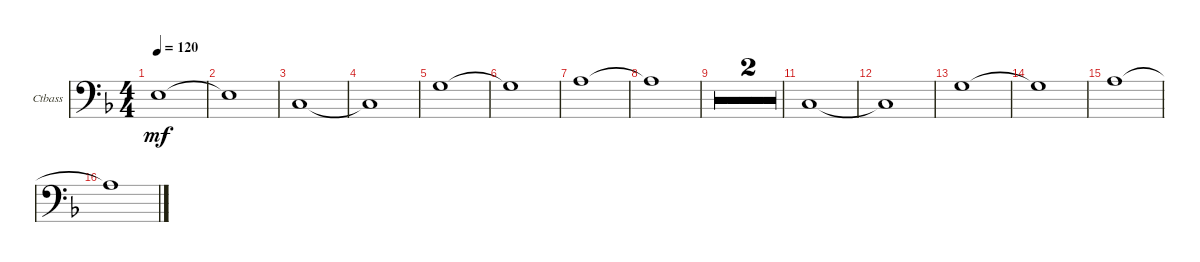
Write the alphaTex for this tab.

\defaultSystemsLayout 4
\bracketExtendMode groupsimilarinstruments
\multiBarRest
\firstSystemTrackNameOrientation horizontal
\otherSystemsTrackNameOrientation horizontal
\track ("Contrabass" "Ctbass") {multiBarRest instrument contrabass}
\staff {score}
\tuning (G2 D2 A1 E1)
\ts (4 4)
\tempo 120
\clef f4
\ks dminor
7.3.1{dy mf} |
7.3{t}.1 |
8.4.1 |
8.4{t}.1 |
10.3.1 |
10.3{t}.1 |
12.3.1 |
12.3{t}.1 |
r.1 |
r.1 |
8.4.1 |
8.4{t}.1 |
10.3.1 |
10.3{t}.1 |
12.3.1 |
12.3{t}.1
